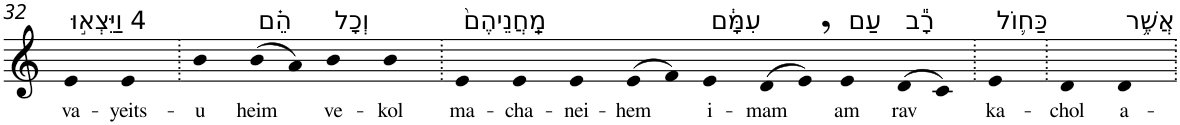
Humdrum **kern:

**kern	**text
*part1	*part1
*staff1	*staff1
*I"Piano	*
*I'Pno	*
!!LO:PB:g=z
*clefG2	*
*k[]	*
=32	=32
!LO:TX:a:t=4 וַיֵּצְא֣וּ	!
!	!LO:LY:b
4e	va-
!	!LO:LY:b
4e	-yeits-
=33.	=33.
!	!LO:LY:b
4b	-u
!LO:TX:a:t=הֵ֗ם	!
!	!LO:LY:b
(>8b	heim
8a)	.
!LO:TX:a:t=וְכָל	!
!	!LO:LY:b
4b	ve-
!	!LO:LY:b
4b	-kol
=34.	=34.
!LO:TX:a:t=מַֽחֲנֵיהֶם֙	!
!	!LO:LY:b
4e	ma-
!	!LO:LY:b
4e	-cha-
!	!LO:LY:b
4e	-nei-
!	!LO:LY:b
(>8e	-hem
8f)	.
!LO:TX:a:t=עִמָּ֔ם	!
!	!LO:LY:b
4e	i-
!	!LO:LY:b
(>8d	-mam
8e,)	.
!LO:TX:a:t=עַם	!
!	!LO:LY:b
4e	am
!LO:TX:a:t=רָ֕ב	!
!	!LO:LY:b
(>8d	rav
8c)	.
=35.	=35.
!LO:TX:a:t=כַּח֛וֹל	!
!	!LO:LY:b
4e	ka-
=36.	=36.
!	!LO:LY:b
4d	-chol
!LO:TX:a:t=אֲשֶׁ֥ר	!
!	!LO:LY:b
4d	a-
=.	=.
*-	*-
